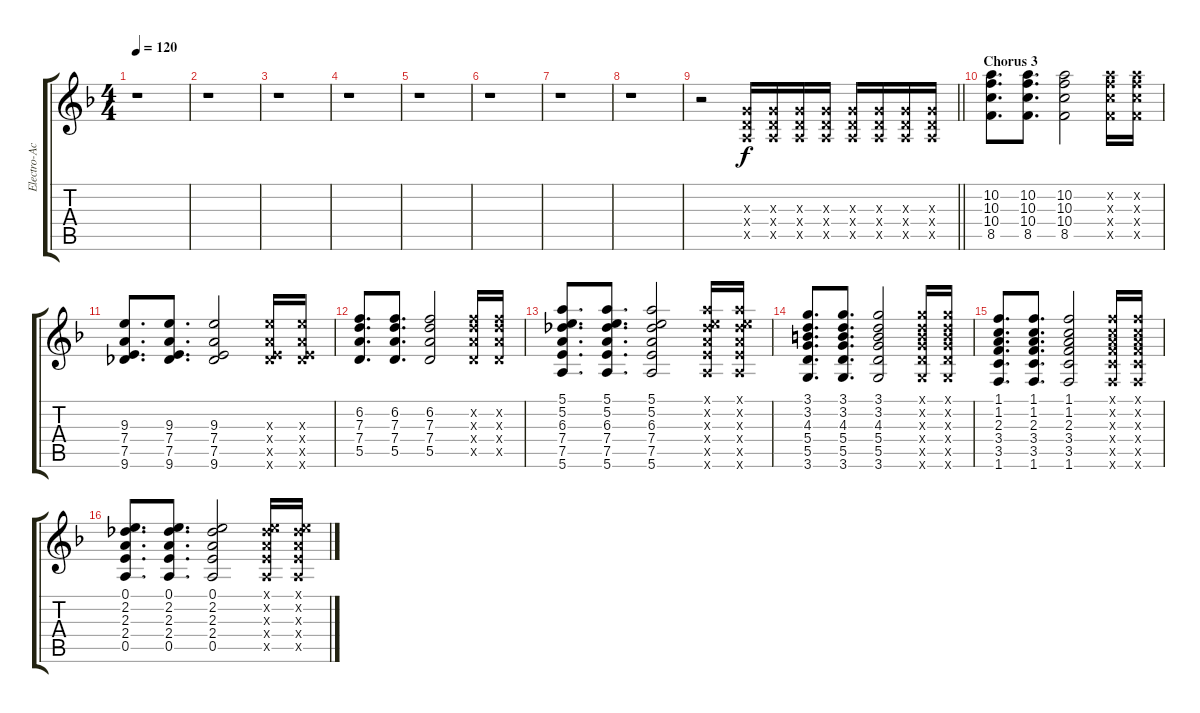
\track ("Electro-Acoustic Guitar (Distortion)" "Electro-Ac") {instrument acousticguitarnylon}
\staff {score tabs}
\tuning (E4 B3 G3 D3 A2 E2) {hide}
\ts (4 4)
\tempo 120
\clef g2
\ks f
r.1{dy f} |
r.1 |
r.1 |
r.1 |
r.1 |
r.1 |
r.1 |
r.1 |
\barLineRight lightlight
r.2 (0.3{x} 0.4{x} 0.5{x}).16 (0.3{x} 0.4{x} 0.5{x}).16 (0.3{x} 0.4{x} 0.5{x}).16 (0.3{x} 0.4{x} 0.5{x}).16 (0.3{x} 0.4{x} 0.5{x}).16 (0.3{x} 0.4{x} 0.5{x}).16 (0.3{x} 0.4{x} 0.5{x}).16 (0.3{x} 0.4{x} 0.5{x}).16 |
\section ("" "Chorus 3")
(10.2 10.3 10.4 8.5).8{d} (10.2 10.3 10.4 8.5).8{d} (10.2 10.3 10.4 8.5).2 (10.2{x} 10.3{x} 10.4{x} 8.5{x}).16 (10.2{x} 10.3{x} 10.4{x} 8.5{x}).16 |
(9.3 7.4 7.5 9.6).8{d} (9.3 7.4 7.5 9.6).8{d} (9.3 7.4 7.5 9.6).2 (9.3{x} 7.4{x} 7.5{x} 9.6{x}).16 (9.3{x} 7.4{x} 7.5{x} 9.6{x}).16 |
(6.2 7.3 7.4 5.5).8{d} (6.2 7.3 7.4 5.5).8{d} (6.2 7.3 7.4 5.5).2 (6.2{x} 7.3{x} 7.4{x} 5.5{x}).16 (6.2{x} 7.3{x} 7.4{x} 5.5{x}).16 |
(5.1 5.2 6.3 7.4 7.5 5.6).8{d} (5.1 5.2 6.3 7.4 7.5 5.6).8{d} (5.1 5.2 6.3 7.4 7.5 5.6).2 (5.1{x} 5.2{x} 6.3{x} 7.4{x} 7.5{x} 5.6{x}).16 (5.1{x} 5.2{x} 6.3{x} 7.4{x} 7.5{x} 5.6{x}).16 |
(3.1 3.2 4.3 5.4 5.5 3.6).8{d} (3.1 3.2 4.3 5.4 5.5 3.6).8{d} (3.1 3.2 4.3 5.4 5.5 3.6).2 (3.1{x} 3.2{x} 4.3{x} 5.4{x} 5.5{x} 3.6{x}).16 (3.1{x} 3.2{x} 4.3{x} 5.4{x} 5.5{x} 3.6{x}).16 |
(1.1 1.2 2.3 3.4 3.5 1.6).8{d} (1.1 1.2 2.3 3.4 3.5 1.6).8{d} (1.1 1.2 2.3 3.4 3.5 1.6).2 (1.1{x} 1.2{x} 2.3{x} 3.4{x} 3.5{x} 1.6{x}).16 (1.1{x} 1.2{x} 2.3{x} 3.4{x} 3.5{x} 1.6{x}).16 |
(0.1 2.2 2.3 2.4 0.5).8{d} (0.1 2.2 2.3 2.4 0.5).8{d} (0.1 2.2 2.3 2.4 0.5).2 (0.1{x} 2.2{x} 2.3{x} 2.4{x} 0.5{x}).16 (0.1{x} 2.2{x} 2.3{x} 2.4{x} 0.5{x}).16
